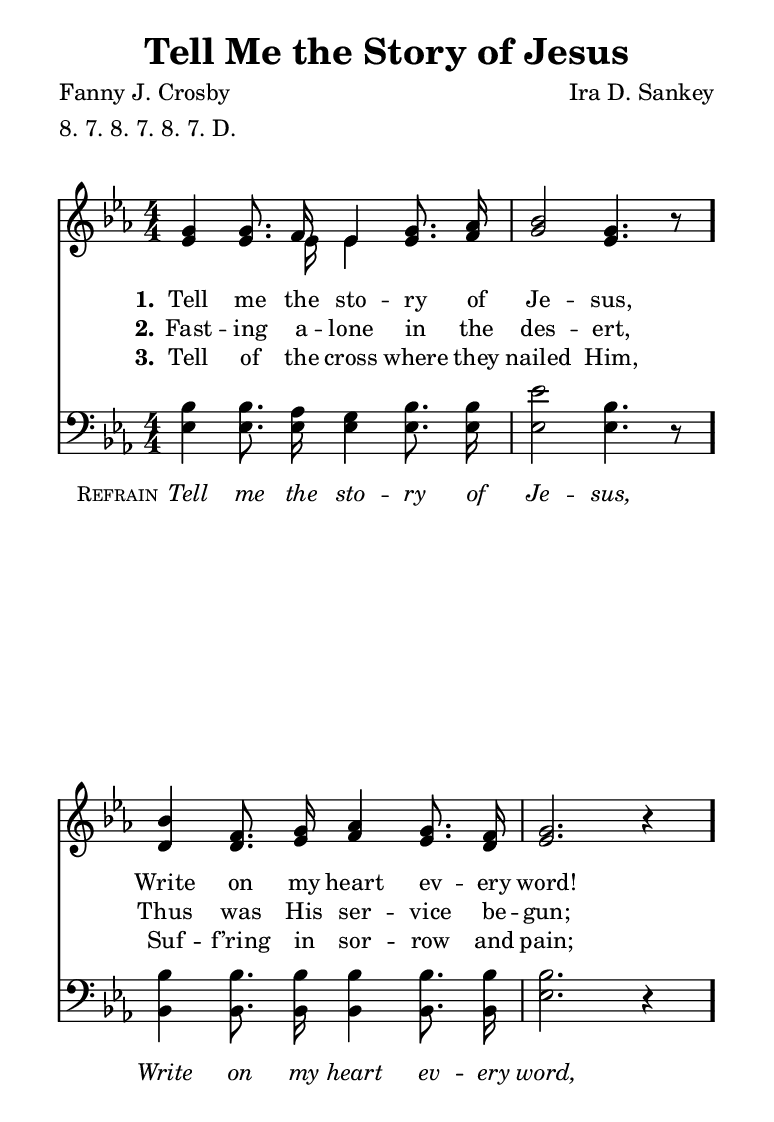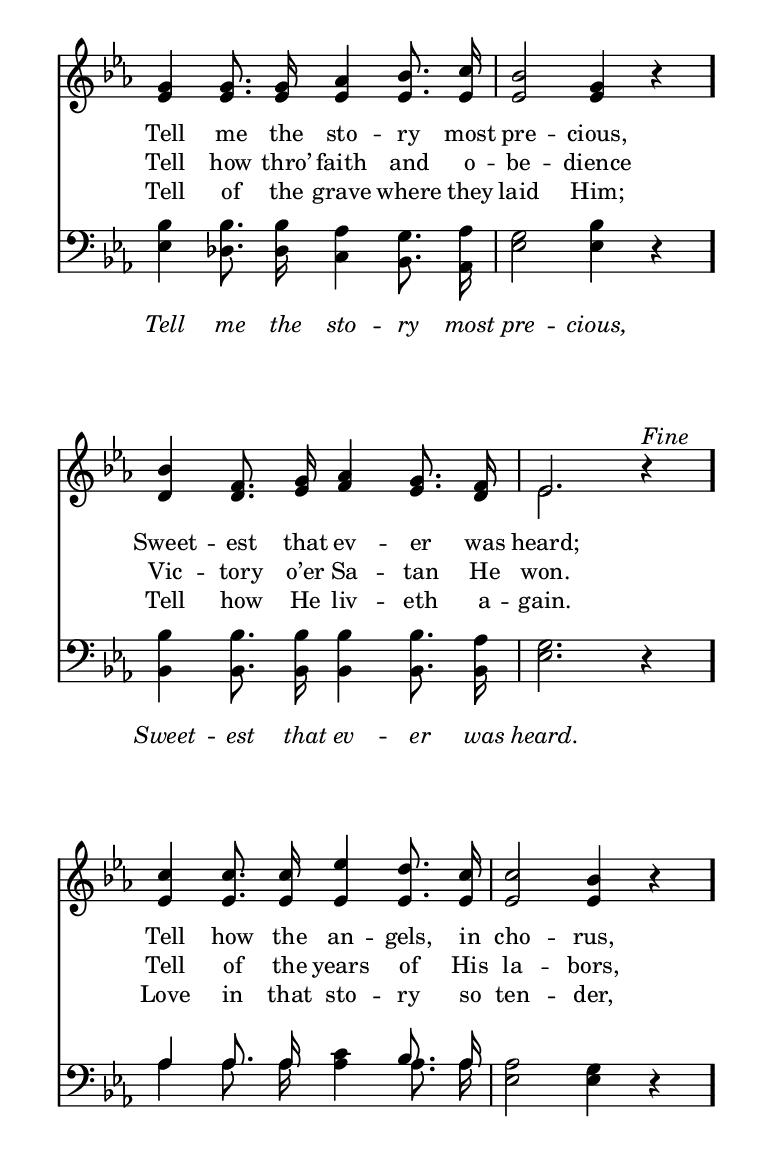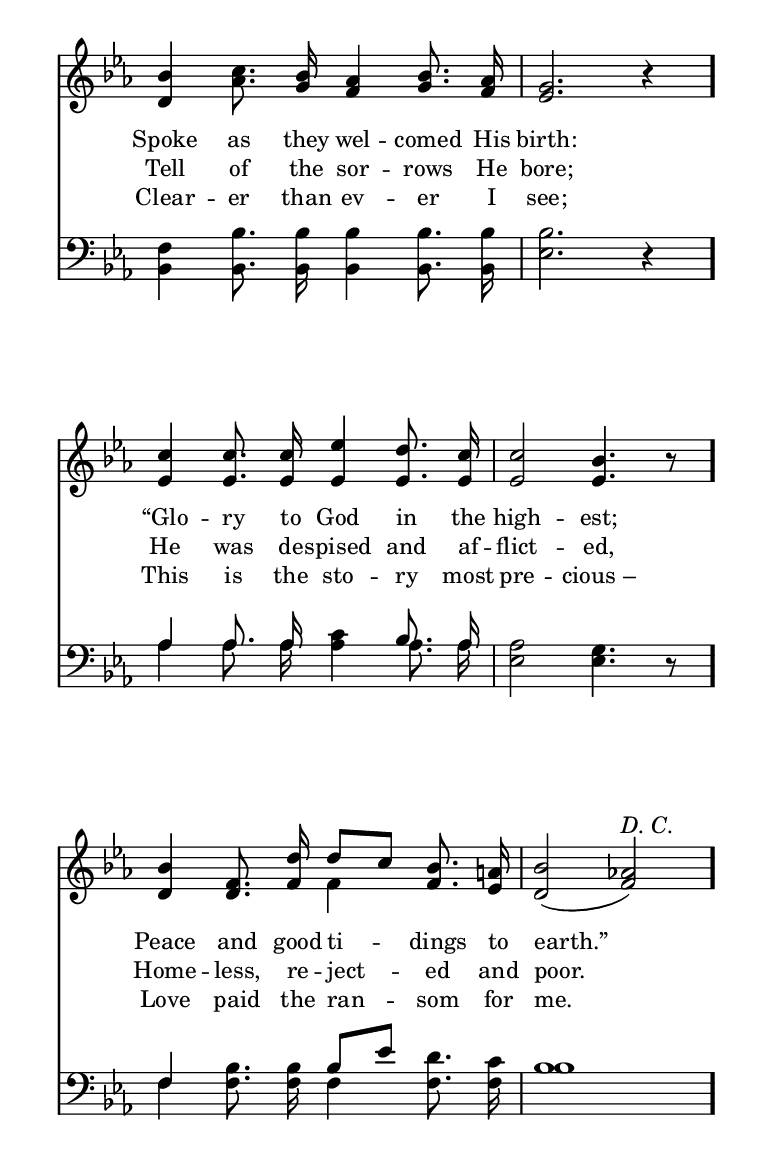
\include "common/global.ily"
\paper {
  \include "common/paper.ily"
}

\header{
  %children
  hymnnumber = "358"
  title = "Tell Me the Story of Jesus"
  tunename = ""
  meter = "8. 7. 8. 7. 8. 7. D." % original has 8. 7. 8. 7. with Refrain
  poet = "Fanny J. Crosby"
  composer = "Ira D. Sankey"
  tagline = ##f
}

global = {
  \include "common/overrides.ily"
  \override Staff.TimeSignature.style = #'numbered
  \time 4/4
  \override Score.MetronomeMark.transparent = ##t % hide all fermata changes too
  \tempo 4=80
  \key ees \major
  \autoBeamOff
}

patternA = { c4 c8. c16 c4 c8. c16 | } % s2 s4. r8

refrainNotesSoprano = {
\global
\relative c'' {

  \changePitch \patternA { g g f ees g aes | } bes2 g4. r8
  \changePitch \patternA { bes f g aes g f | } g2. r4
  \changePitch \patternA { g g g aes bes c | } bes2 g4 r4
  \changePitch \patternA { bes f g aes g f | } ees2. r4^\markup{\italic Fine}

}
}

notesSoprano = {
\global
\relative c'' {

  \refrainNotesSoprano
  \changePitch \patternA { c c c ees d c | } c2 bes4 r4
  \changePitch \patternA { bes c bes aes bes aes | } g2. r4
  \changePitch \patternA { c c c ees d c | } c2 bes4. r8
  \changePitch \patternA { bes f d' } d8[ c] bes8. a16 | bes2( aes!)^\markup{\italic {D. C.}} |

  \bar "." % not actually the end, so not "|."

}
}

refrainNotesAlto = {
\global
\relative e' {

  \changePitch \patternA { ees ees ees ees ees f | } g2 ees4. r8
  \changePitch \patternA { d d ees f ees d | } ees2. r4
  \changePitch \patternA { ees ees ees ees ees ees | } ees2 ees4 r4
  \changePitch \patternA { d d ees f ees d | } ees2. r4

}
}

notesAlto = {
\global
\relative e' {

  \refrainNotesAlto
  \changePitch \patternA { ees ees ees ees ees ees | } ees2 ees4 r4
  \changePitch \patternA { d aes' g f g f | } ees2. r4
  \changePitch \patternA { ees ees ees ees ees ees | } ees2 ees4. r8
  \changePitch \patternA { d d f f f ees } d2( f) |

}
}

refrainNotesTenor = {
\global
\relative a {

  \changePitch \patternA { bes bes aes g bes bes | } ees2 bes4. r8
  \changePitch \patternA { bes bes bes bes bes bes | } bes2. r4
  \changePitch \patternA { bes bes bes aes g aes | } g2 bes4 r4
  \changePitch \patternA { bes bes bes bes bes aes | } g2. r4

}
}

notesTenor = {
\global
\relative a {

  \refrainNotesTenor
  \changePitch \patternA { aes aes aes c bes aes | } aes2 g4 r4
  \changePitch \patternA { f bes bes bes bes bes | } bes2. r4
  \changePitch \patternA { aes aes aes c bes aes | } aes2 g4. r8
  \changePitch \patternA { f bes bes } bes8[ ees] d8. c16 | bes1 |

}
}

refrainNotesBass = {
\global
\relative f {

  \changePitch \patternA { ees ees ees ees ees ees | } ees2 ees4. r8
  \changePitch \patternA { bes bes bes bes bes bes | } ees2. r4
  \changePitch \patternA { ees des des c bes aes | } ees'2 ees4 r4
  \changePitch \patternA { bes bes bes bes bes bes | } ees2. r4

}
}

notesBass = {
\global
\relative f {

  \refrainNotesBass
  \changePitch \patternA { aes aes aes aes aes aes | } ees2 ees4 r4
  \changePitch \patternA { bes bes bes bes bes bes | } ees2. r4
  \changePitch \patternA { aes aes aes aes aes aes | } ees2 ees4. r8
  \changePitch \patternA { f f f f f f | } bes1 |

}
}

Refrain = \lyricmode {
\set stanza = \markup \small \normal-text \caps "Refrain"

\italicsOn Tell me the sto -- ry of Je -- sus, \bar "."
Write on my heart ev -- ery word, \bar "."
Tell me the sto -- ry most pre -- cious, \bar "."
Sweet -- est that ev -- er was heard. \bar "."

}

wordsA = \lyricmode {
\set stanza = "1."

Tell me the sto -- ry of Je -- sus, \bar "."
Write on my heart ev -- ery word! \bar "."
Tell me the sto -- ry most pre -- cious, \bar "."
Sweet -- est that ev -- er was heard; \bar "."
Tell how the an -- gels, in cho -- rus, \bar "."
Spoke as they wel -- comed His birth: \bar "."
“Glo -- ry to God in the high -- est; \bar "."
Peace and good ti -- dings to earth.” \bar "."

}

wordsB = \lyricmode {
\set stanza = "2."

Fast -- ing a -- lone in the des -- ert,
Thus was His ser -- vice be -- gun;
Tell how thro’ faith and o -- be -- dience
Vic -- tory o’er Sa -- tan He won.
Tell of the years of His la -- bors,
Tell of the sor -- rows He bore;
He was de -- spised and af -- flict -- ed,
Home -- less, re -- ject -- ed and poor.

}

wordsC = \lyricmode {
\set stanza = "3."

Tell of the cross where they nailed Him,
Suf -- f’ring in sor -- row and pain;
Tell of the grave where they laid Him;
Tell how He liv -- eth a -- gain.
Love in that sto -- ry so ten -- der,
Clear -- er than ev -- er I see;
This is the sto -- ry most pre -- cious_–
Love paid the ran -- som for me.

}

\score {
  \context ChoirStaff <<
    \context Staff = upper <<
      \set Staff.autoBeaming = ##f
      \set ChoirStaff.systemStartDelimiter = #'SystemStartBar
      \set ChoirStaff.printPartCombineTexts = ##f
      \partcombine #'(2 . 11) \notesSoprano \notesAlto
      \context NullVoice = sopranos { \voiceOne << \notesSoprano >> }
      \context Lyrics = one   \lyricsto sopranos \wordsA
      \context Lyrics = two   \lyricsto sopranos \wordsB
      \context Lyrics = three \lyricsto sopranos \wordsC
    >>
    \context Staff = men <<
      \set Staff.autoBeaming = ##f
      \clef bass
      \set ChoirStaff.printPartCombineTexts = ##f
      \partcombine #'(2 . 11) \notesTenor \notesBass
    >>
    \new Lyrics \with { alignBelowContext = men } \lyricsto sopranos \Refrain
  >>
  \layout {
    \include "common/layout.ily"
  }
}

\score {
  \context ChoirStaff <<
    \context Staff = upper <<
      \context Voice = sopranos { \voiceOne { \notesSoprano \refrainNotesSoprano } }
      \context Voice = altos { \voiceTwo { \notesAlto \refrainNotesAlto } }
    >>
    \context Staff = men <<
      \clef bass
      \context Voice = tenors { \voiceOne { \notesTenor \refrainNotesTenor } }
      \context Voice = basses { \voiceTwo { \notesBass \refrainNotesBass } }
    >>
  >>
  \midi{
    \include "common/midi.ily"
  }
}



\version "2.19.49"  % necessary for upgrading to future LilyPond versions.

% vi:set et ts=2 sw=2 ai nocindent syntax=lilypond:
